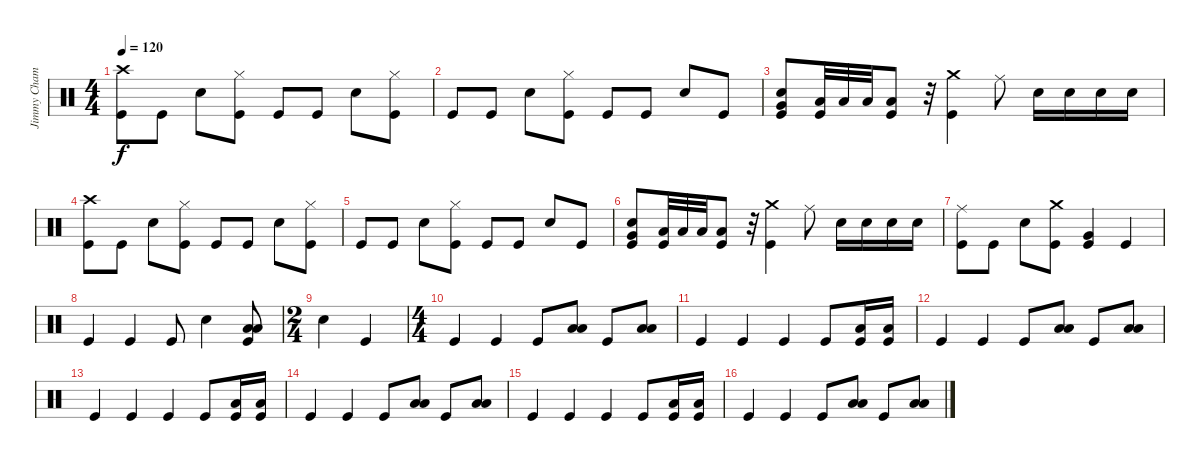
\track ("Jimmy Chamberlin" "Jimmy Cham") {instrument percussion}
\staff {score}
\articulation defaults
\ts (4 4)
\tempo 120
\clef neutral
\ks c
("Kick (hit)" "Crash high (hit)").8{dy f} "Kick (hit)".8 "Snare (hit) 2".8 ("Kick (hit)" "Hi-Hat (closed)").8 "Kick (hit)".8 "Kick (hit)".8 "Snare (hit) 2".8 ("Kick (hit)" "Hi-Hat (closed)").8 |
"Kick (hit)".8 "Kick (hit)".8 "Snare (hit) 2".8 ("Kick (hit)" "Hi-Hat (closed)").8 "Kick (hit)".8 "Kick (hit)".8 "Snare (hit) 2".8 "Kick (hit)".8 |
("Kick (hit)" "Snare (hit) 2" "Very Low Tom (hit)").8 ("Kick (hit)" "Low Tom (hit)").32 "Low Tom (hit)".32 "Low Tom (hit)".32 ("Kick (hit)" "Low Tom (hit)").8 r.32 ("Kick (hit)" "Crash medium (hit)").4 "Ride (middle)".8 "Snare (hit) 2".16 "Snare (hit) 2".16 "Snare (hit) 2".16 "Snare (hit) 2".16 |
("Kick (hit)" "Crash high (hit)").8 "Kick (hit)".8 "Snare (hit) 2".8 ("Kick (hit)" "Hi-Hat (closed)").8 "Kick (hit)".8 "Kick (hit)".8 "Snare (hit) 2".8 ("Kick (hit)" "Hi-Hat (closed)").8 |
"Kick (hit)".8 "Kick (hit)".8 "Snare (hit) 2".8 ("Kick (hit)" "Hi-Hat (closed)").8 "Kick (hit)".8 "Kick (hit)".8 "Snare (hit) 2".8 "Kick (hit)".8 |
("Kick (hit)" "Snare (hit) 2" "Very Low Tom (hit)").8 ("Kick (hit)" "Low Tom (hit)").32 "Low Tom (hit)".32 "Low Tom (hit)".32 ("Kick (hit)" "Low Tom (hit)").8 r.32 ("Kick (hit)" "Crash medium (hit)").4 "Ride (middle)".8 "Snare (hit) 2".16 "Snare (hit) 2".16 "Snare (hit) 2".16 "Snare (hit) 2".16 |
("Kick (hit)" "Ride (middle)").8 "Kick (hit)".8 "Snare (hit) 2".8 ("Kick (hit)" "Crash medium (hit)").8 ("Kick (hit)" "Very Low Tom (hit)").4 "Kick (hit)".4 |
"Kick (hit)".4 "Kick (hit)".4 "Kick (hit)".8 "Snare (hit) 2".4 ("Kick (hit)" "Low Tom (hit)" "Low Tom (hit)").8 |
\ts (2 4)
"Snare (hit) 2".4 "Kick (hit)".4 |
\ts (4 4)
"Kick (hit)".4 "Kick (hit)".4 "Kick (hit)".8 ("Low Tom (hit)" "Low Tom (hit)").8 "Kick (hit)".8 ("Low Tom (hit)" "Low Tom (hit)").8 |
"Kick (hit)".4 "Kick (hit)".4 "Kick (hit)".4 "Kick (hit)".8 ("Kick (hit)" "Low Tom (hit)").16 ("Kick (hit)" "Low Tom (hit)").16 |
"Kick (hit)".4 "Kick (hit)".4 "Kick (hit)".8 ("Low Tom (hit)" "Low Tom (hit)").8 "Kick (hit)".8 ("Low Tom (hit)" "Low Tom (hit)").8 |
"Kick (hit)".4 "Kick (hit)".4 "Kick (hit)".4 "Kick (hit)".8 ("Kick (hit)" "Low Tom (hit)").16 ("Kick (hit)" "Low Tom (hit)").16 |
"Kick (hit)".4 "Kick (hit)".4 "Kick (hit)".8 ("Low Tom (hit)" "Low Tom (hit)").8 "Kick (hit)".8 ("Low Tom (hit)" "Low Tom (hit)").8 |
"Kick (hit)".4 "Kick (hit)".4 "Kick (hit)".4 "Kick (hit)".8 ("Kick (hit)" "Low Tom (hit)").16 ("Kick (hit)" "Low Tom (hit)").16 |
"Kick (hit)".4 "Kick (hit)".4 "Kick (hit)".8 ("Low Tom (hit)" "Low Tom (hit)").8 "Kick (hit)".8 ("Low Tom (hit)" "Low Tom (hit)").8
